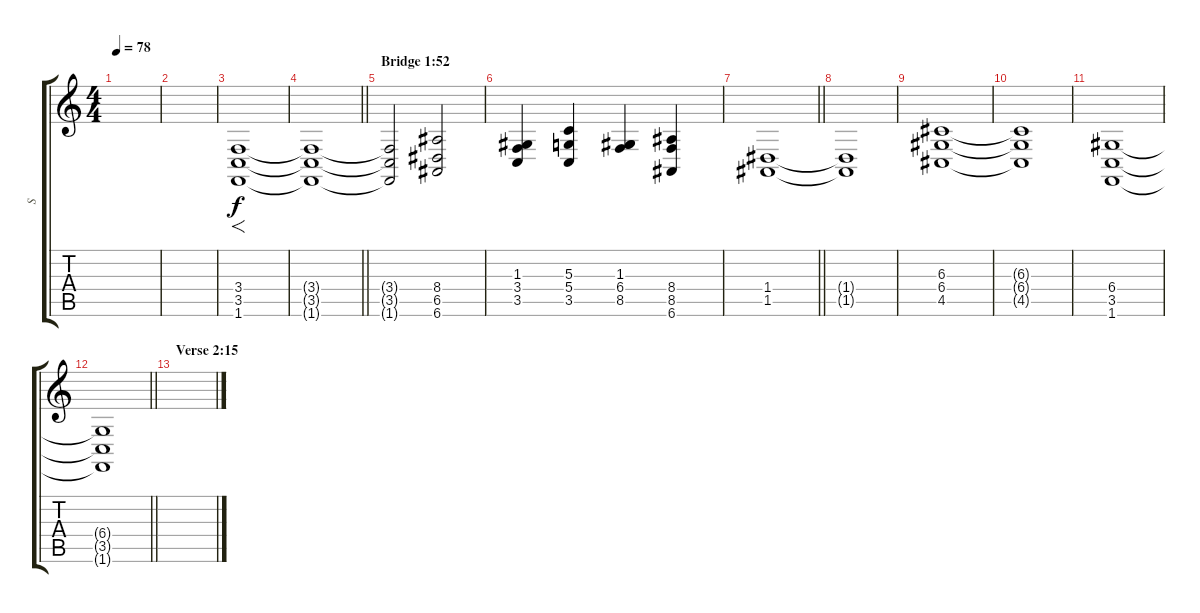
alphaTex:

\track ("S" "S") {instrument brightacousticpiano}
\staff {score tabs}
\tuning (E4 B3 G3 D3 A2 E2) {hide}
\ts (4 4)
\tempo 78
\clef g2
\ks c
|
|
(3.4 3.5 1.6).1{f dy f volume 13 instrument synthstrings1} |
\barLineRight lightlight
(3.4{t} 3.5{t} 1.6{t}).1 |
\section ("" "Bridge 1:52")
(3.4{t} 3.5{t} 1.6{t}).2 (8.4 6.5 6.6).2 |
(1.3 3.4 3.5).4 (5.3 5.4 3.5).4 (1.3 6.4 8.5).4 (8.4 8.5 6.6).4 |
\barLineRight lightlight
(1.4 1.5).1 |
(1.4{t} 1.5{t}).1 |
(6.3 6.4 4.5).1 |
(6.3{t} 6.4{t} 4.5{t}).1 |
(6.4 3.5 1.6).1 |
\barLineRight lightlight
(6.4{t} 3.5{t} 1.6{t}).1 |
\section ("" "Verse 2:15")
